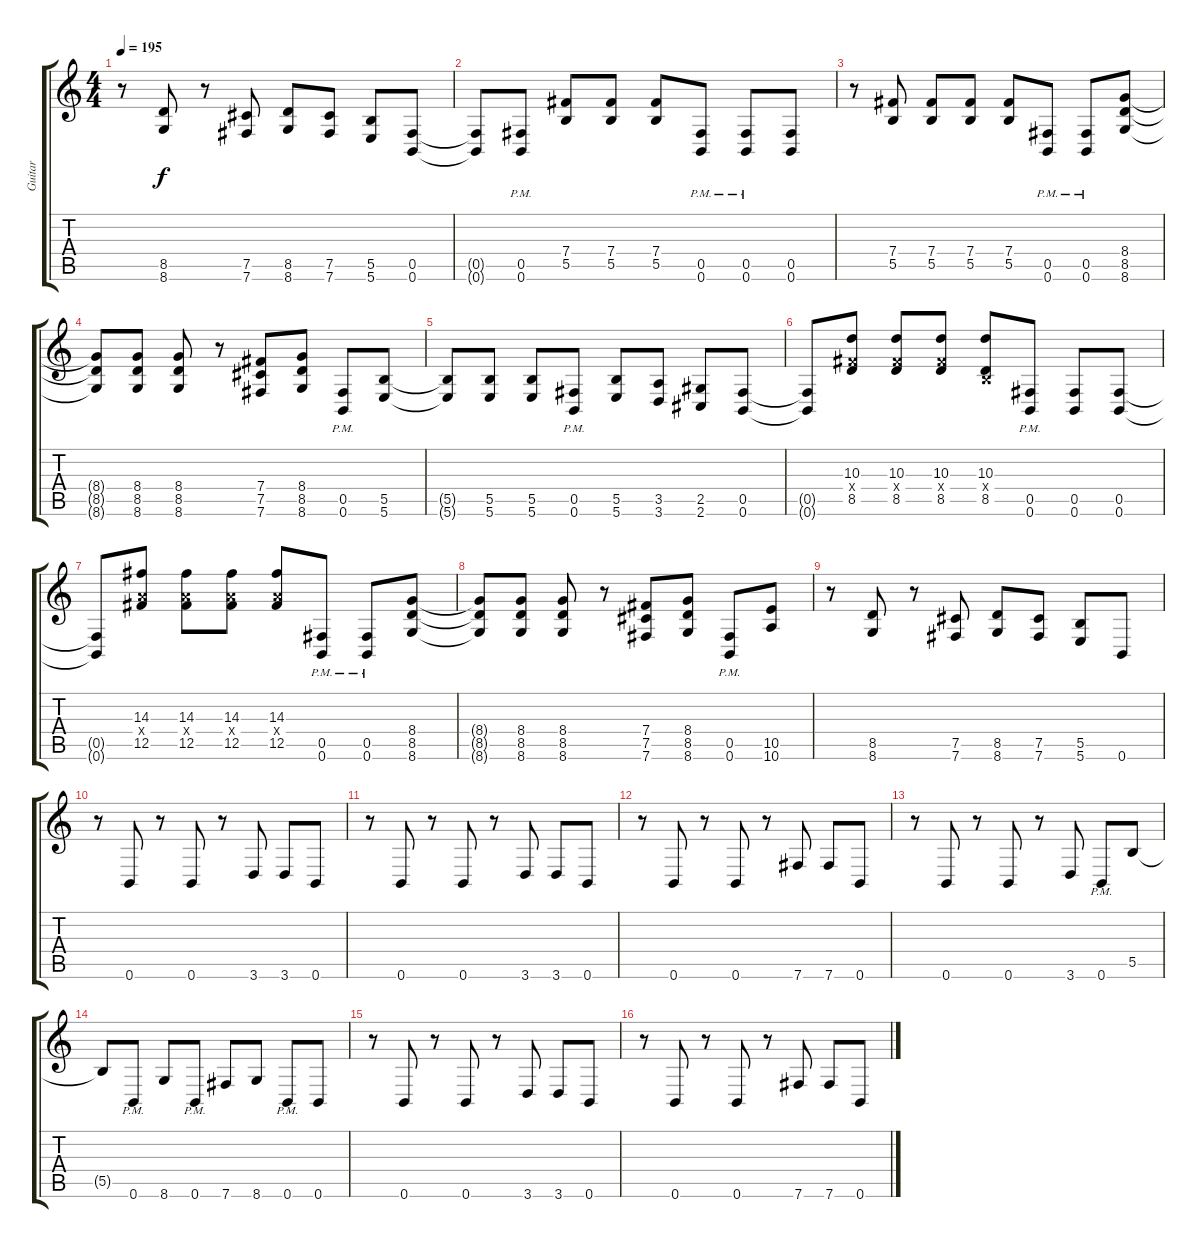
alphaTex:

\track ("Guitar" "Guitar") {instrument distortionguitar}
\staff {score tabs}
\tuning (Db4 Ab3 E3 B2 Gb2 B1) {hide}
\ts (4 4)
\tempo 195
\clef g2
\ks c
r.8{dy f} (8.5 8.6).8 r.8 (7.5 7.6).8 (8.5 8.6).8 (7.5 7.6).8 (5.5 5.6).8 (0.5 0.6).8 |
(0.5{t} 0.6{t}).8 (0.5{pm} 0.6{pm}).8 (7.4 5.5).8 (7.4 5.5).8 (7.4 5.5).8 (0.5{pm} 0.6{pm}).8 (0.5{pm} 0.6{pm}).8 (0.5 0.6).8 |
r.8 (7.4 5.5).8 (7.4 5.5).8 (7.4 5.5).8 (7.4 5.5).8 (0.5{pm} 0.6{pm}).8 (0.5{pm} 0.6{pm}).8 (8.4 8.5 8.6).8 |
(8.4{t} 8.5{t} 8.6{t}).8 (8.4 8.5 8.6).8 (8.4 8.5 8.6).8 r.8 (7.4 7.5 7.6).8 (8.4 8.5 8.6).8 (0.5{pm} 0.6{pm}).8 (5.5 5.6).8 |
(5.5{t} 5.6{t}).8 (5.5 5.6).8 (5.5 5.6).8 (0.5{pm} 0.6{pm}).8 (5.5 5.6).8 (3.5 3.6).8 (2.5 2.6).8 (0.5 0.6).8 |
(0.5{t} 0.6{t}).8 (10.3 7.4{x} 8.5).8 (10.3 7.4{x} 8.5).8 (10.3 7.4{x} 8.5).8 (10.3 0.4{x} 8.5).8 (0.5{pm} 0.6{pm}).8 (0.5 0.6).8 (0.5 0.6).8 |
(0.5{t} 0.6{t}).8 (14.3 10.4{x} 12.5).8 (14.3 10.4{x} 12.5).8 (14.3 10.4{x} 12.5).8 (14.3 10.4{x} 12.5).8 (0.5{pm} 0.6{pm}).8 (0.5{pm} 0.6{pm}).8 (8.4 8.5 8.6).8 |
(8.4{t} 8.5{t} 8.6{t}).8 (8.4 8.5 8.6).8 (8.4 8.5 8.6).8 r.8 (7.4 7.5 7.6).8 (8.4 8.5 8.6).8 (0.5{pm} 0.6{pm}).8 (10.5 10.6).8 |
r.8 (8.5 8.6).8 r.8 (7.5 7.6).8 (8.5 8.6).8 (7.5 7.6).8 (5.5 5.6).8 0.6.8 |
r.8 0.6.8 r.8 0.6.8 r.8 3.6.8 3.6.8 0.6.8 |
r.8 0.6.8 r.8 0.6.8 r.8 3.6.8 3.6.8 0.6.8 |
r.8 0.6.8 r.8 0.6.8 r.8 7.6.8 7.6.8 0.6.8 |
r.8 0.6.8 r.8 0.6.8 r.8 3.6.8 0.6{pm}.8 5.5.8 |
5.5{t}.8 0.6{pm}.8 8.6.8 0.6{pm}.8 7.6.8 8.6.8 0.6{pm}.8 0.6.8 |
r.8 0.6.8 r.8 0.6.8 r.8 3.6.8 3.6.8 0.6.8 |
r.8 0.6.8 r.8 0.6.8 r.8 7.6.8 7.6.8 0.6.8
